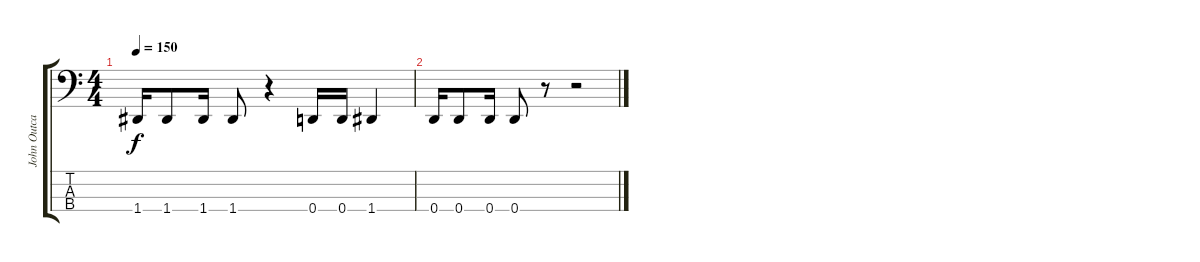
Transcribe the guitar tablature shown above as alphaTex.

\track ("John Outcalt" "John Outca") {instrument electricbasspick}
\staff {score tabs}
\tuning (F2 C2 G1 D1) {hide}
\ts (4 4)
\tempo 150
\clef f4
\ks c
1.4.16{dy f} 1.4.8 1.4.16 1.4.8 r.4 0.4.16 0.4.16 1.4.4 |
0.4.16 0.4.8 0.4.16 0.4.8 r.8 r.2
